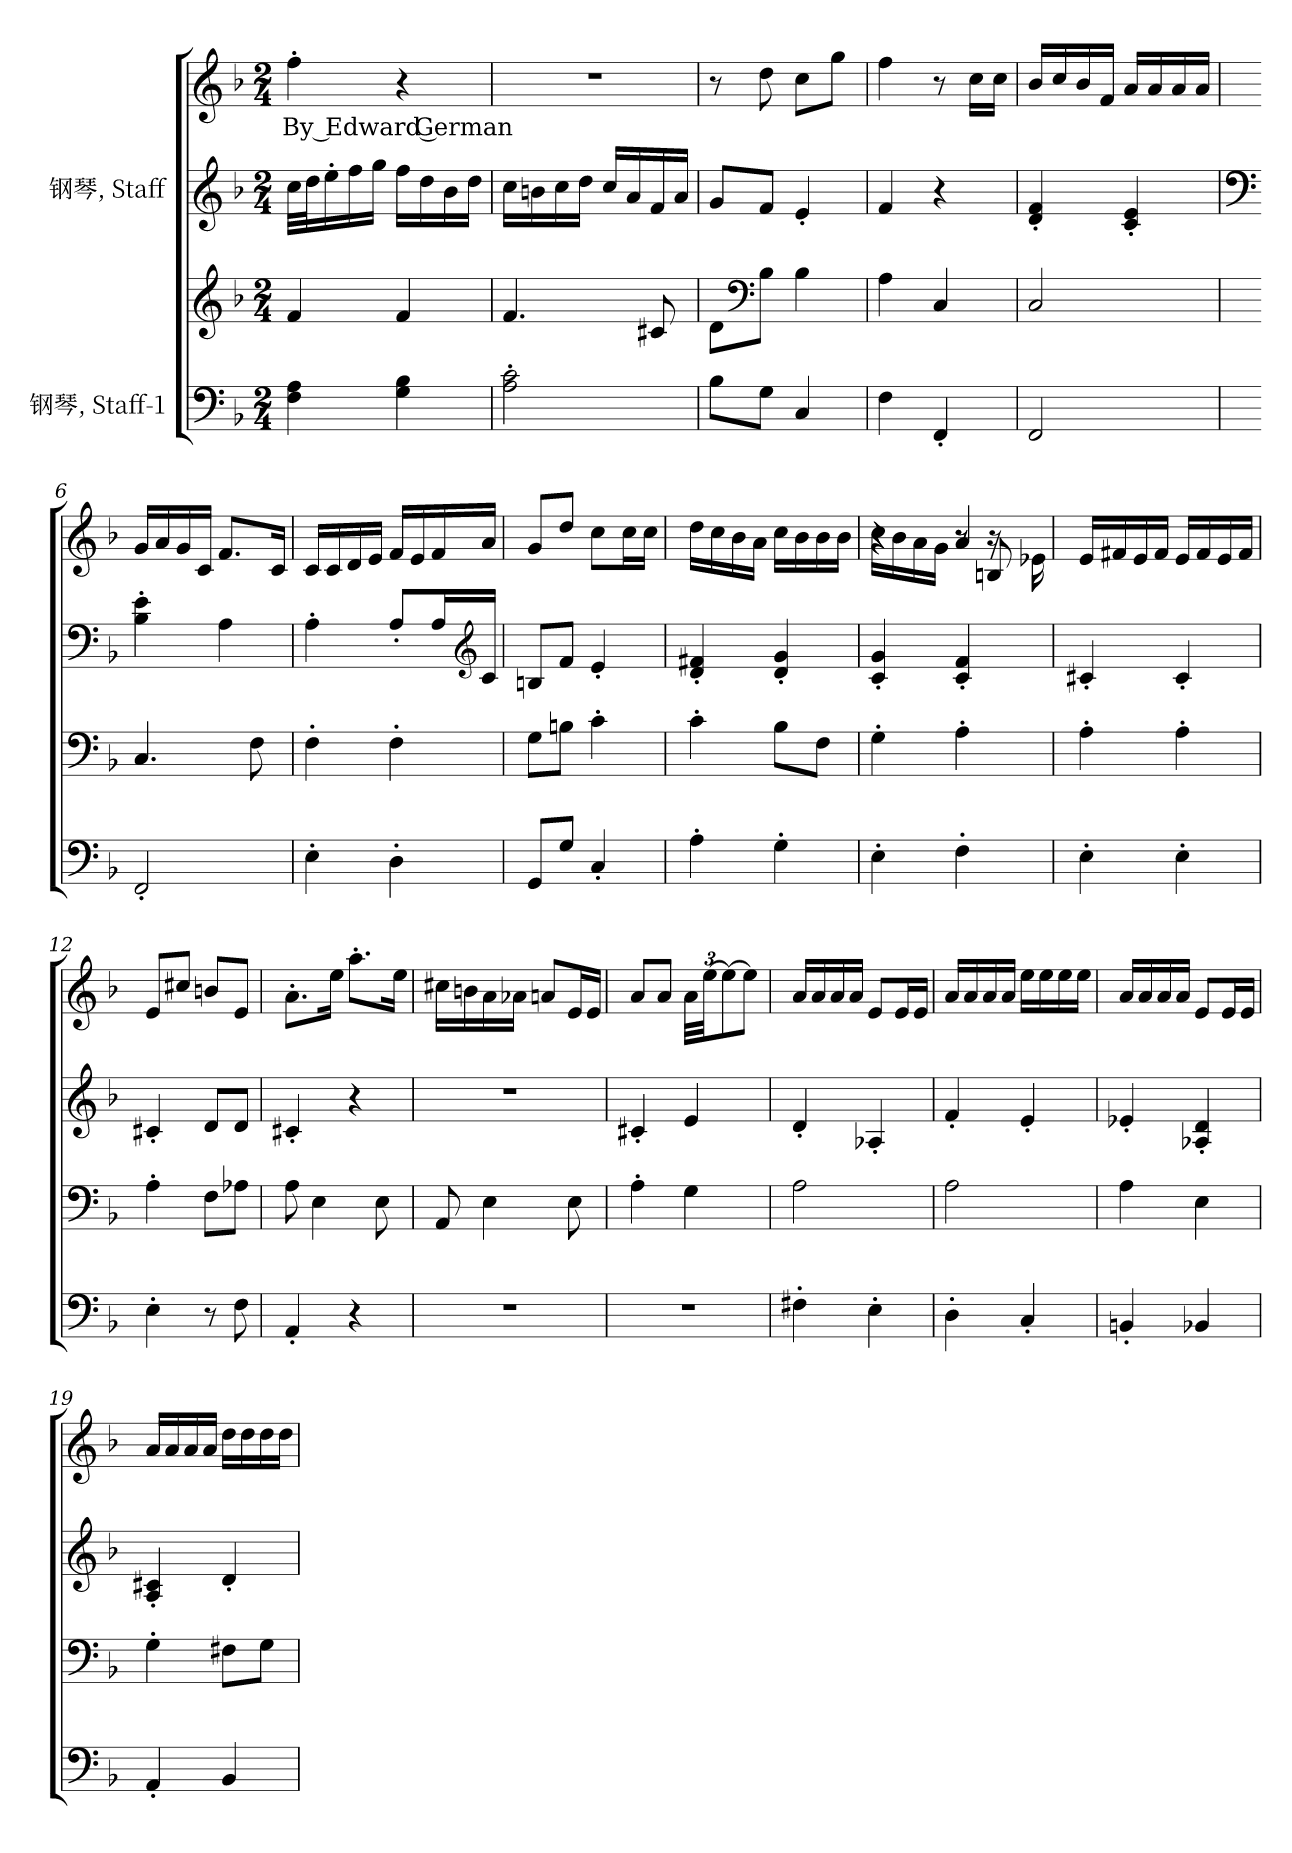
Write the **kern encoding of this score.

**kern	**kern	**kern	**kern	**text
*part2	*part2	*part1	*part1	*part1
*staff4	*staff3	*staff2	*staff1	*staff1
*I"钢琴, Staff-1	*	*I"钢琴, Staff	*	*
*clefF4	*clefG2	*clefG2	*clefG2	*
*k[b-]	*k[b-]	*k[b-]	*k[b-]	*
*M2/4	*M2/4	*M2/4	*M2/4	*
*MM140	*MM140	*MM140	*MM140	*
=1	=1	=1	=1	=1
4F\ 4A\	4f/	32cc\LLL	4ff'\	By Edward German
.	.	32dd\J	.	.
.	.	16ee'\	.	.
.	.	16ff\	.	.
.	.	16gg\JJ	.	.
4G\ 4B-\	4f/	16ff\LL	4r	.
.	.	16dd\	.	.
.	.	16b-\	.	.
.	.	16dd\JJ	.	.
=2	=2	=2	=2	=2
2A\' 2c\'	4.f/	16cc\LL	2r	.
.	.	16bn\	.	.
.	.	16cc\	.	.
.	.	16dd\JJ	.	.
.	.	16cc/LL	.	.
.	.	16a/	.	.
.	8c#X/	16f/	.	.
.	.	16a/JJ	.	.
=3	=3	=3	=3	=3
8B-\L	8d\L	8g/L	8r	.
*	*clefF4	*	*	*
8G\J	8B-\J	8f/J	8dd\	.
4C/	4B-\	4e'/	8cc\L	.
.	.	.	8gg\J	.
=4	=4	=4	=4	=4
4F\	4A\	4f/	4ff\	.
4FF'/	4C/	4r	8r	.
.	.	.	16cc\LL	.
.	.	.	16cc\JJ	.
!!LO:LB:g=z
=5	=5	=5	=5	=5
2FF/	2C/	4d/' 4f/'	16b-/LL	.
.	.	.	16cc/	.
.	.	.	16b-/	.
.	.	.	16f/JJ	.
.	.	4c/' 4e/'	16a/LL	.
.	.	.	16a/	.
.	.	.	16a/	.
.	.	.	16a/JJ	.
=6	=6	=6	=6	=6
*	*	*clefF4	*	*
2FF'/	4.C/	4B-\' 4e\'	16g/LL	.
.	.	.	16a/	.
.	.	.	16g/	.
.	.	.	16c/JJ	.
.	.	4A\	8.f/L	.
.	8F\	.	.	.
.	.	.	16c/Jk	.
=7	=7	=7	=7	=7
4E'\	4F'\	4A'\	16c/LL	.
.	.	.	16c/	.
.	.	.	16d/	.
.	.	.	16e/JJ	.
4D'\	4F'\	8A'/L	16f/LL	.
.	.	.	16e/	.
.	.	16A/L	16f/	.
*	*	*clefG2	*	*
.	.	16c/JJ	16a/JJ	.
=8	=8	=8	=8	=8
8GG/L	8G\L	8Bn/L	8g/L	.
8G/J	8Bn\J	8f/J	8dd/J	.
4C'/	4c'\	4e'/	8cc\L	.
.	.	.	16cc\L	.
.	.	.	16cc\JJ	.
=9	=9	=9	=9	=9
4A'\	4c'\	4d/' 4f#X/'	16dd\LL	.
.	.	.	16cc\	.
.	.	.	16b-\	.
.	.	.	16a\JJ	.
4G'\	8B-\L	4d/' 4g/'	16cc\LL	.
.	.	.	16b-\	.
.	8F\J	.	16b-\	.
.	.	.	16b-\JJ	.
!!LO:LB:g=z
=10	=10	=10	=10	=10
*	*	*	*^	*
*	*	*	*	*^	*
4E'\	4G'\	4c/' 4g/'	4r	16cc\LL	4r	.
.	.	.	.	16b-\	.	.
.	.	.	.	16a\	.	.
.	.	.	.	16g\JJ	.	.
4F'\	4A'\	4c/' 4f/'	4a/	8r	8r	.
.	.	.	.	16r	8Bn/	.
.	.	.	.	16e-X\	.	.
*	*	*	*v	*v	*v	*
=11	=11	=11	=11	=11
4E'\	4A'\	4c#X'/	16e/LL	.
.	.	.	16f#X/	.
.	.	.	16e/	.
.	.	.	16f#/JJ	.
4E'\	4A'\	4c#'/	16e/LL	.
.	.	.	16f#/	.
.	.	.	16e/	.
.	.	.	16f#/JJ	.
=12	=12	=12	=12	=12
4E'\	4A'\	4c#X'/	8e/L	.
.	.	.	8cc#X/J	.
8r	8F\L	8d/L	8bn/L	.
8F\	8A-X\J	8d/J	8e/J	.
=13	=13	=13	=13	=13
4AA'/	8A\	4c#X'/	8.a'\L	.
.	4E\	.	.	.
.	.	.	16ee\Jk	.
4r	.	4r	8.aa'\L	.
.	8E\	.	.	.
.	.	.	16ee\Jk	.
=14	=14	=14	=14	=14
2r	8AA/	2r	16cc#X\LL	.
.	.	.	16bn\	.
.	4E\	.	16a\	.
.	.	.	16a-X\JJ	.
.	.	.	8an/L	.
.	8E\	.	16e/L	.
.	.	.	16e/JJ	.
!!LO:PB:g=z
=15	=15	=15	=15	=15
2r	4A'\	4c#X'/	8a/L	.
.	.	.	8a/J	.
*	*	*	*Xbrackettup	*
.	4G\	4e/	48a\LLL	.
.	.	.	[48ee\JJ	.
.	.	.	12ee\_	.
.	.	.	8ee\J]	.
=16	=16	=16	=16	=16
4F#X'\	2A\	4d'/	16a/LL	.
.	.	.	16a/	.
.	.	.	16a/	.
.	.	.	16a/JJ	.
4E'\	.	4A-X'/	8e/L	.
.	.	.	16e/L	.
.	.	.	16e/JJ	.
=17	=17	=17	=17	=17
4D'\	2A\	4f'/	16a/LL	.
.	.	.	16a/	.
.	.	.	16a/	.
.	.	.	16a/JJ	.
4C'/	.	4e'/	16ee\LL	.
.	.	.	16ee\	.
.	.	.	16ee\	.
.	.	.	16ee\JJ	.
=18	=18	=18	=18	=18
4BBn'/	4A\	4e-X'/	16a/LL	.
.	.	.	16a/	.
.	.	.	16a/	.
.	.	.	16a/JJ	.
4BB-X/	4E\	4A-X/' 4d/'	8e/L	.
.	.	.	16e/L	.
.	.	.	16e/JJ	.
=19	=19	=19	=19	=19
4AA'/	4G'\	4A/' 4c#X/'	16a/LL	.
.	.	.	16a/	.
.	.	.	16a/	.
.	.	.	16a/JJ	.
4BB-/	8F#X\L	4d'/	16dd\LL	.
.	.	.	16dd\	.
.	8G\J	.	16dd\	.
.	.	.	16dd\JJ	.
=	=	=	=	=
*-	*-	*-	*-	*-
